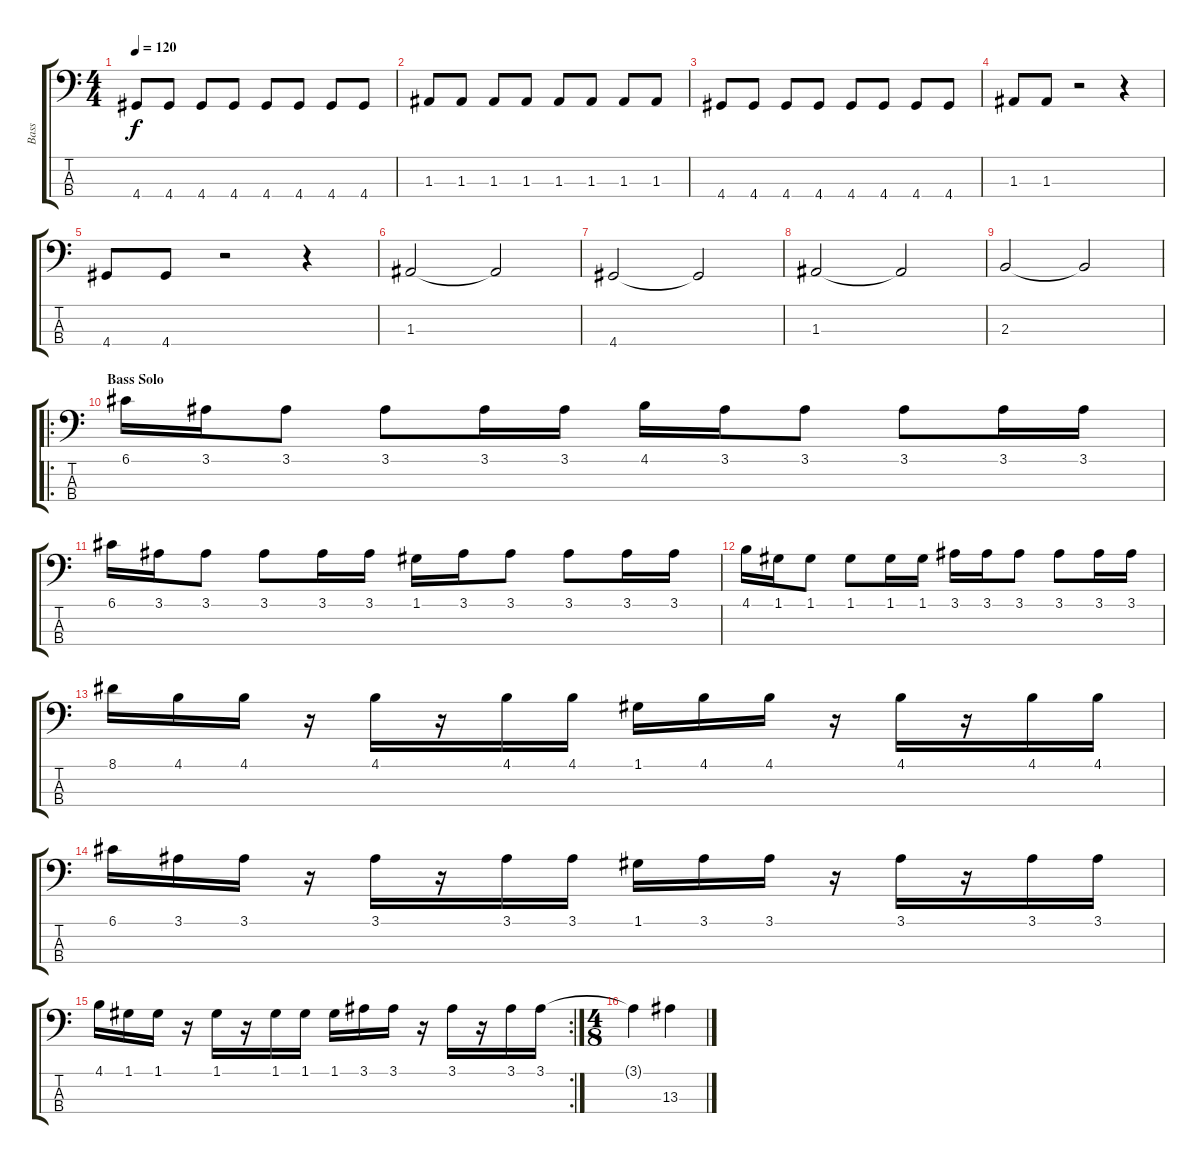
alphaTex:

\track ("Bass" "Bass") {instrument electricbassfinger}
\staff {score tabs}
\tuning (G2 D2 A1 E1) {hide}
\ts (4 4)
\tempo 120
\clef f4
\ks c
4.4.8{dy f} 4.4.8 4.4.8 4.4.8 4.4.8 4.4.8 4.4.8 4.4.8 |
1.3.8 1.3.8 1.3.8 1.3.8 1.3.8 1.3.8 1.3.8 1.3.8 |
4.4.8 4.4.8 4.4.8 4.4.8 4.4.8 4.4.8 4.4.8 4.4.8 |
1.3.8 1.3.8 r.2 r.4 |
4.4.8 4.4.8 r.2 r.4 |
1.3.2 1.3{t}.2 |
4.4.2 4.4{t}.2 |
1.3.2 1.3{t}.2 |
2.3.2 2.3{t}.2 |
\ro
\section ("" "Bass Solo")
6.1.16 3.1.16 3.1.8 3.1.8 3.1.16 3.1.16 4.1.16 3.1.16 3.1.8 3.1.8 3.1.16 3.1.16 |
6.1.16 3.1.16 3.1.8 3.1.8 3.1.16 3.1.16 1.1.16 3.1.16 3.1.8 3.1.8 3.1.16 3.1.16 |
4.1.16 1.1.16 1.1.8 1.1.8 1.1.16 1.1.16 3.1.16 3.1.16 3.1.8 3.1.8 3.1.16 3.1.16 |
8.1.16 4.1.16 4.1.16 r.16 4.1.16 r.16 4.1.16 4.1.16 1.1.16 4.1.16 4.1.16 r.16 4.1.16 r.16 4.1.16 4.1.16 |
6.1.16 3.1.16 3.1.16 r.16 3.1.16 r.16 3.1.16 3.1.16 1.1.16 3.1.16 3.1.16 r.16 3.1.16 r.16 3.1.16 3.1.16 |
\rc 2
4.1.16 1.1.16 1.1.16 r.16 1.1.16 r.16 1.1.16 1.1.16 1.1.16 3.1.16 3.1.16 r.16 3.1.16 r.16 3.1.16 3.1.16 |
\ts (4 8)
3.1{t}.4 13.3{ss}.4
